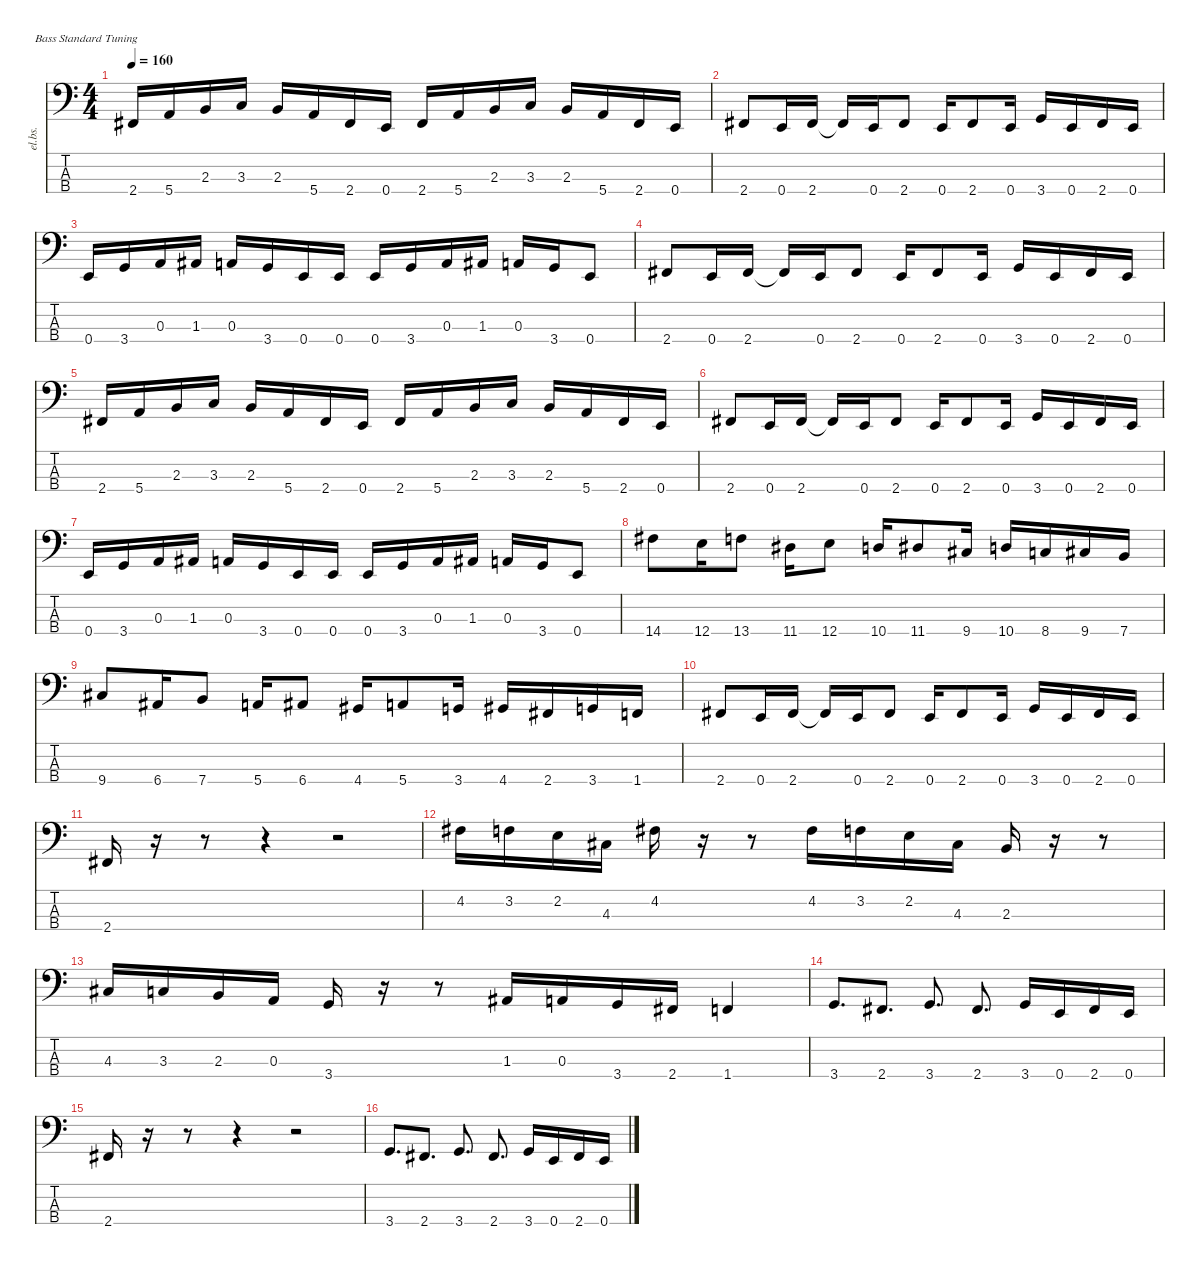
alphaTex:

\defaultSystemsLayout 4
\hideDynamics
\bracketExtendMode nobrackets
\track ("Ellefson" "el.bs.") {instrument electricbasspick}
\staff {score tabs}
\tuning (G2 D2 A1 E1)
\ts (4 4)
\tempo 160
\clef f4
\ks c
2.4{acc #}.16{dy f} 5.4.16 2.3.16 3.3.16 2.3.16 5.4.16 2.4{acc #}.16 0.4.16 2.4{acc #}.16 5.4.16 2.3.16 3.3.16 2.3.16 5.4.16 2.4{acc #}.16 0.4.16 |
2.4{acc #}.8 0.4.16 2.4{acc #}.16 2.4{t acc #}.16 0.4.16 2.4{acc #}.8 0.4.16 2.4{acc #}.8 0.4.16 3.4.16 0.4.16 2.4{acc #}.16 0.4.16 |
0.4.16 3.4.16 0.3.16 1.3{acc #}.16 0.3.16 3.4.16 0.4.16 0.4.16 0.4.16 3.4.16 0.3.16 1.3{acc #}.16 0.3.16 3.4.16 0.4.8 |
2.4{acc #}.8 0.4.16 2.4{acc #}.16 2.4{t acc #}.16 0.4.16 2.4{acc #}.8 0.4.16 2.4{acc #}.8 0.4.16 3.4.16 0.4.16 2.4{acc #}.16 0.4.16 |
2.4{acc #}.16 5.4.16 2.3.16 3.3.16 2.3.16 5.4.16 2.4{acc #}.16 0.4.16 2.4{acc #}.16 5.4.16 2.3.16 3.3.16 2.3.16 5.4.16 2.4{acc #}.16 0.4.16 |
2.4{acc #}.8 0.4.16 2.4{acc #}.16 2.4{t acc #}.16 0.4.16 2.4{acc #}.8 0.4.16 2.4{acc #}.8 0.4.16 3.4.16 0.4.16 2.4{acc #}.16 0.4.16 |
0.4.16 3.4.16 0.3.16 1.3{acc #}.16 0.3.16 3.4.16 0.4.16 0.4.16 0.4.16 3.4.16 0.3.16 1.3{acc #}.16 0.3.16 3.4.16 0.4.8 |
14.4{acc #}.8 12.4.16 13.4.8 11.4{acc #}.16 12.4.8 10.4.16 11.4{acc #}.8 9.4{acc #}.16 10.4.16 8.4.16 9.4{acc #}.16 7.4.16 |
9.4{acc #}.8 6.4{acc #}.16 7.4.8 5.4.16 6.4{acc #}.8 4.4{acc #}.16 5.4.8 3.4.16 4.4{acc #}.16 2.4{acc #}.16 3.4.16 1.4.16 |
2.4{acc #}.8 0.4.16 2.4{acc #}.16 2.4{t acc #}.16 0.4.16 2.4{acc #}.8 0.4.16 2.4{acc #}.8 0.4.16 3.4.16 0.4.16 2.4{acc #}.16 0.4.16 |
2.4{acc #}.16 r.16 r.8 r.4 r.2 |
4.2{acc #}.16 3.2.16 2.2.16 4.3{acc #}.16 4.2{acc #}.16 r.16 r.8 4.2{acc #}.16 3.2.16 2.2.16 4.3{acc #}.16 2.3.16 r.16 r.8 |
4.3{acc #}.16 3.3.16 2.3.16 0.3.16 3.4.16 r.16 r.8 1.3{acc #}.16 0.3.16 3.4.16 2.4{acc #}.16 1.4.4 |
3.4.8{d} 2.4{acc #}.8{d} 3.4.8{d} 2.4{acc #}.8{d} 3.4.16 0.4.16 2.4{acc #}.16 0.4.16 |
2.4{acc #}.16 r.16 r.8 r.4 r.2 |
3.4.8{d} 2.4{acc #}.8{d} 3.4.8{d} 2.4{acc #}.8{d} 3.4.16 0.4.16 2.4{acc #}.16 0.4.16
